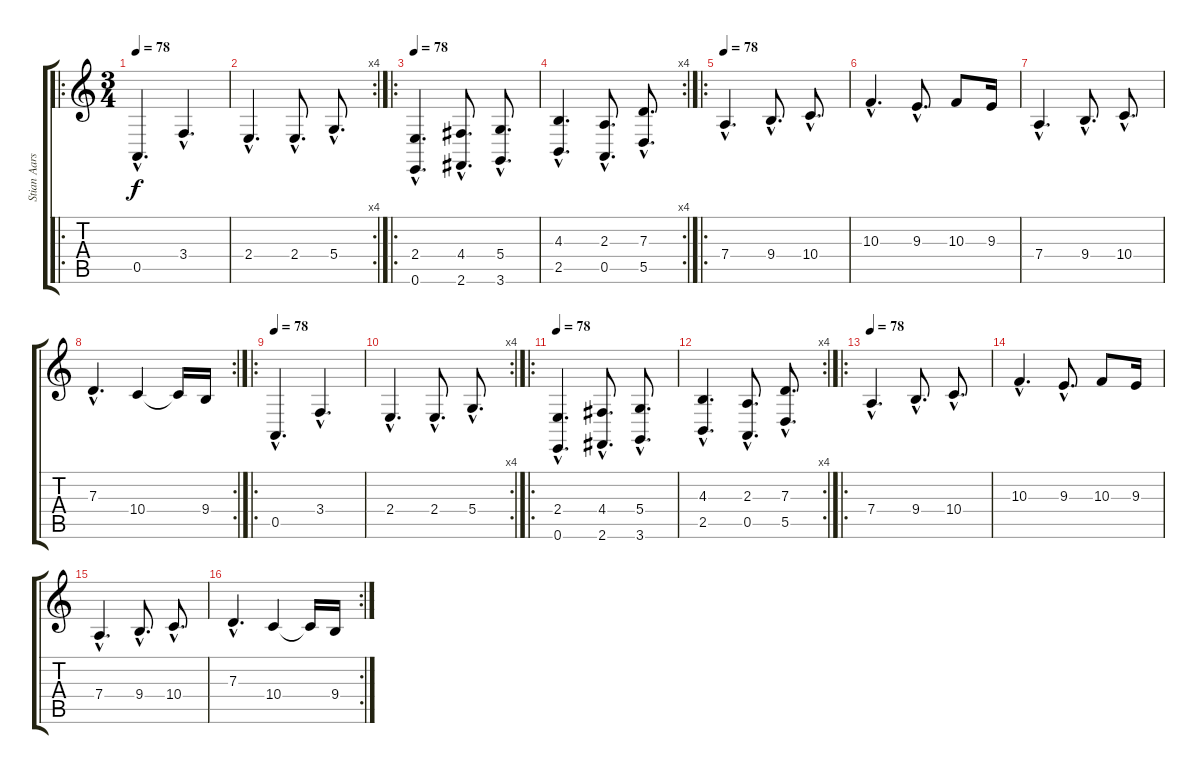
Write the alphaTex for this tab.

\track ("Stian Aarstad" "Stian Aars") {instrument pad4choir}
\staff {score tabs}
\tuning (E4 B3 G3 D3 A2 E2) {hide}
\ro
\ts (3 4)
\tempo 78
\clef g2
\ks c
0.5{hac}.4{d dy f} 3.4{hac}.4{d} |
\rc 4
2.4{hac}.4{d} 2.4{hac}.8{d} 5.4{hac}.8{d} |
\ro
\tempo 78
(2.4{hac} 0.6{hac}).4{d} (4.4{hac} 2.6{hac}).8{d} (5.4{hac} 3.6{hac}).8{d} |
\rc 4
(4.3{hac} 2.5{hac}).4{d} (2.3{hac} 0.5{hac}).8{d} (7.3{hac} 5.5{hac}).8{d} |
\ro
\tempo 78
7.4{hac}.4{d} 9.4{hac}.8{d} 10.4{hac}.8{d} |
10.3{hac}.4{d} 9.3{hac}.8{d} 10.3.8 9.3.16 |
7.4{hac}.4{d} 9.4{hac}.8{d} 10.4{hac}.8{d} |
\rc 2
7.3{hac}.4{d} 10.4.4 10.4{t}.16 9.4.16 |
\ro
\tempo 78
0.5{hac}.4{d} 3.4{hac}.4{d} |
\rc 4
2.4{hac}.4{d} 2.4{hac}.8{d} 5.4{hac}.8{d} |
\ro
\tempo 78
(2.4{hac} 0.6{hac}).4{d} (4.4{hac} 2.6{hac}).8{d} (5.4{hac} 3.6{hac}).8{d} |
\rc 4
(4.3{hac} 2.5{hac}).4{d} (2.3{hac} 0.5{hac}).8{d} (7.3{hac} 5.5{hac}).8{d} |
\ro
\tempo 78
7.4{hac}.4{d} 9.4{hac}.8{d} 10.4{hac}.8{d} |
10.3{hac}.4{d} 9.3{hac}.8{d} 10.3.8 9.3.16 |
7.4{hac}.4{d} 9.4{hac}.8{d} 10.4{hac}.8{d} |
\rc 2
7.3{hac}.4{d} 10.4.4 10.4{t}.16 9.4.16
